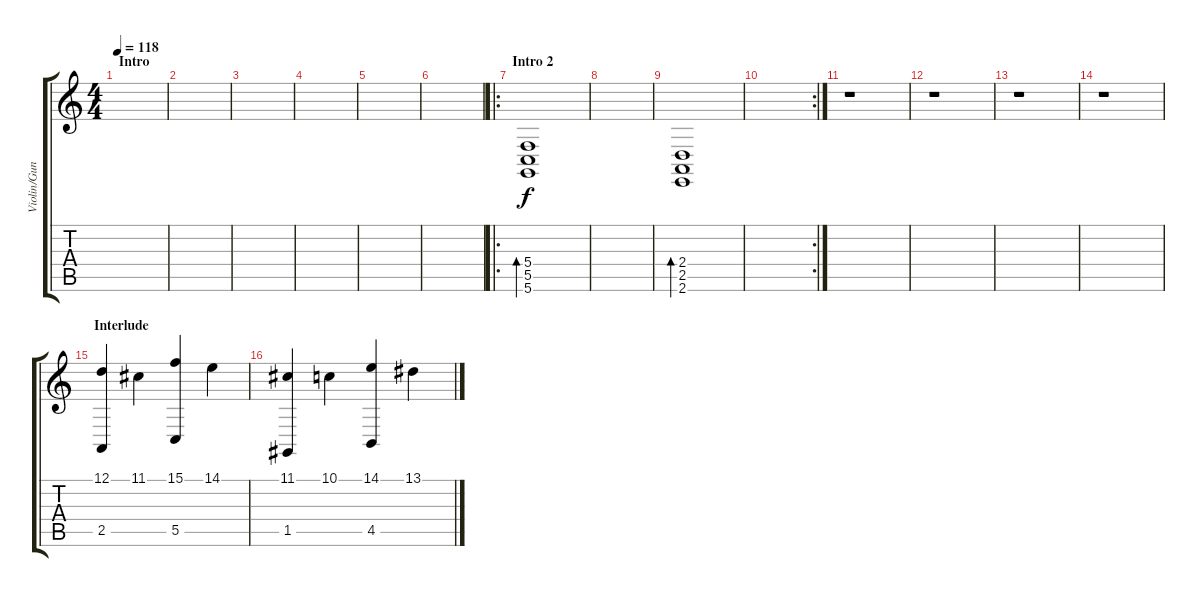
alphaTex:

\track ("Violin/Gunshot" "Violin/Gun") {instrument violin}
\staff {score tabs}
\tuning (D4 A3 F3 C3 G2 D2) {hide}
\ts (4 4)
\section ("" "Intro")
\tempo 118
\clef g2
\ks c
|
|
|
|
|
|
\ro
\section ("" "Intro 2")
(5.4 5.5 5.6).1{bd 120 instrument gunshot} |
|
(2.4 2.5 2.6).1{bd 120 instrument gunshot} |
\rc 2
|
r.1{instrument violin} |
r.1 |
r.1 |
r.1 |
\section ("" "Interlude")
(12.1 2.5).4{dy f} 11.1.4 (15.1 5.5).4 14.1.4 |
(11.1 1.5).4 10.1.4 (14.1 4.5).4 13.1.4
